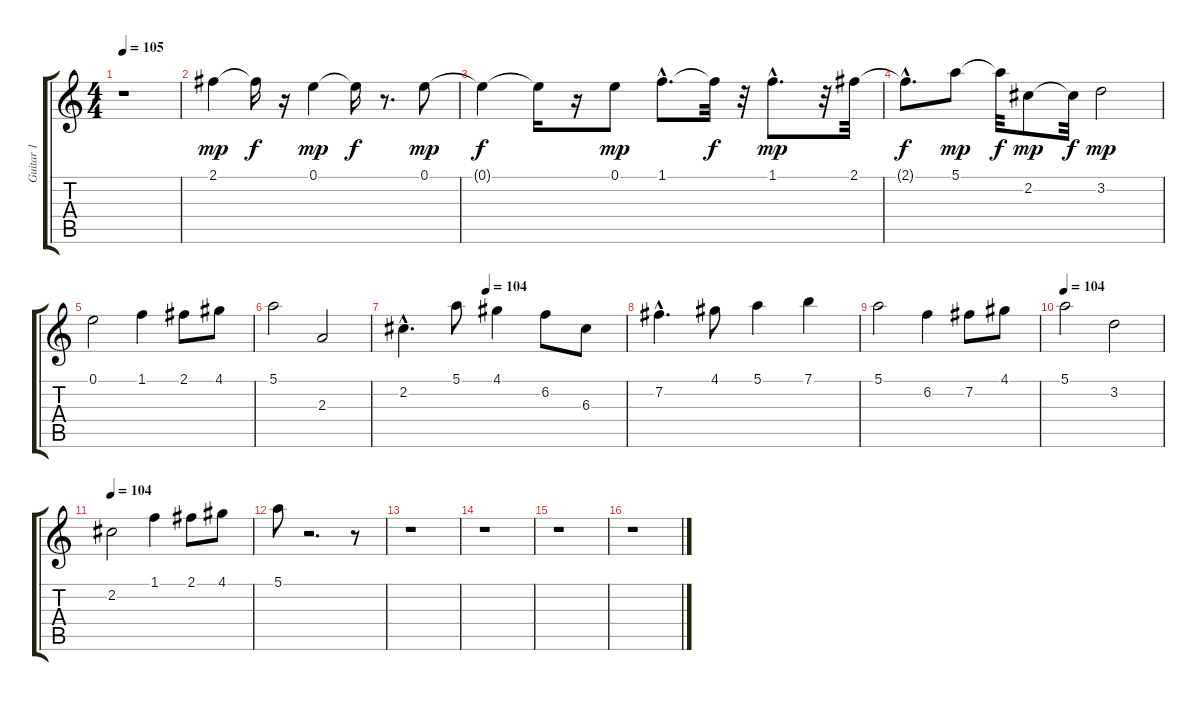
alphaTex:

\track ("Guitar 1" "Guitar 1") {instrument distortionguitar}
\staff {score tabs}
\tuning (E4 B3 G3 D3 A2 E2) {hide}
\ts (4 4)
\tempo 105
\clef g2
\ks c
r.1{dy f} |
2.1.4{dy mp} 2.1{t}.16{dy f} r.16 0.1.4{dy mp} 0.1{t}.16{dy f} r.8{d} 0.1.8{dy mp} |
0.1{t}.4{dy f} 0.1{t}.16 r.16 0.1.8{dy mp} 1.1{hac}.8{d} 1.1{t}.32{dy f} r.32 1.1{hac}.8{d dy mp} r.32 2.1.32 |
2.1{hac t}.8{d dy f} 5.1.8{dy mp} 5.1{t}.32{dy f} 2.2.8{dy mp} 2.2{t}.32{dy f} 3.2.2{dy mp} |
0.1.2 1.1.4 2.1.8 4.1.8 |
5.1.2 2.3.2 |
\tempo (104 0.375)
2.2{hac}.4{d} 5.1.8 4.1.4 6.2.8 6.3.8 |
7.2{hac}.4{d} 4.1.8 5.1.4 7.1.4 |
5.1.2 6.2.4 7.2.8 4.1.8 |
\tempo 104
5.1.2 3.2.2 |
\tempo 104
2.2.2 1.1.4 2.1.8 4.1.8 |
5.1.8 r.2{d} r.8 |
r.1 |
r.1 |
r.1 |
r.1
